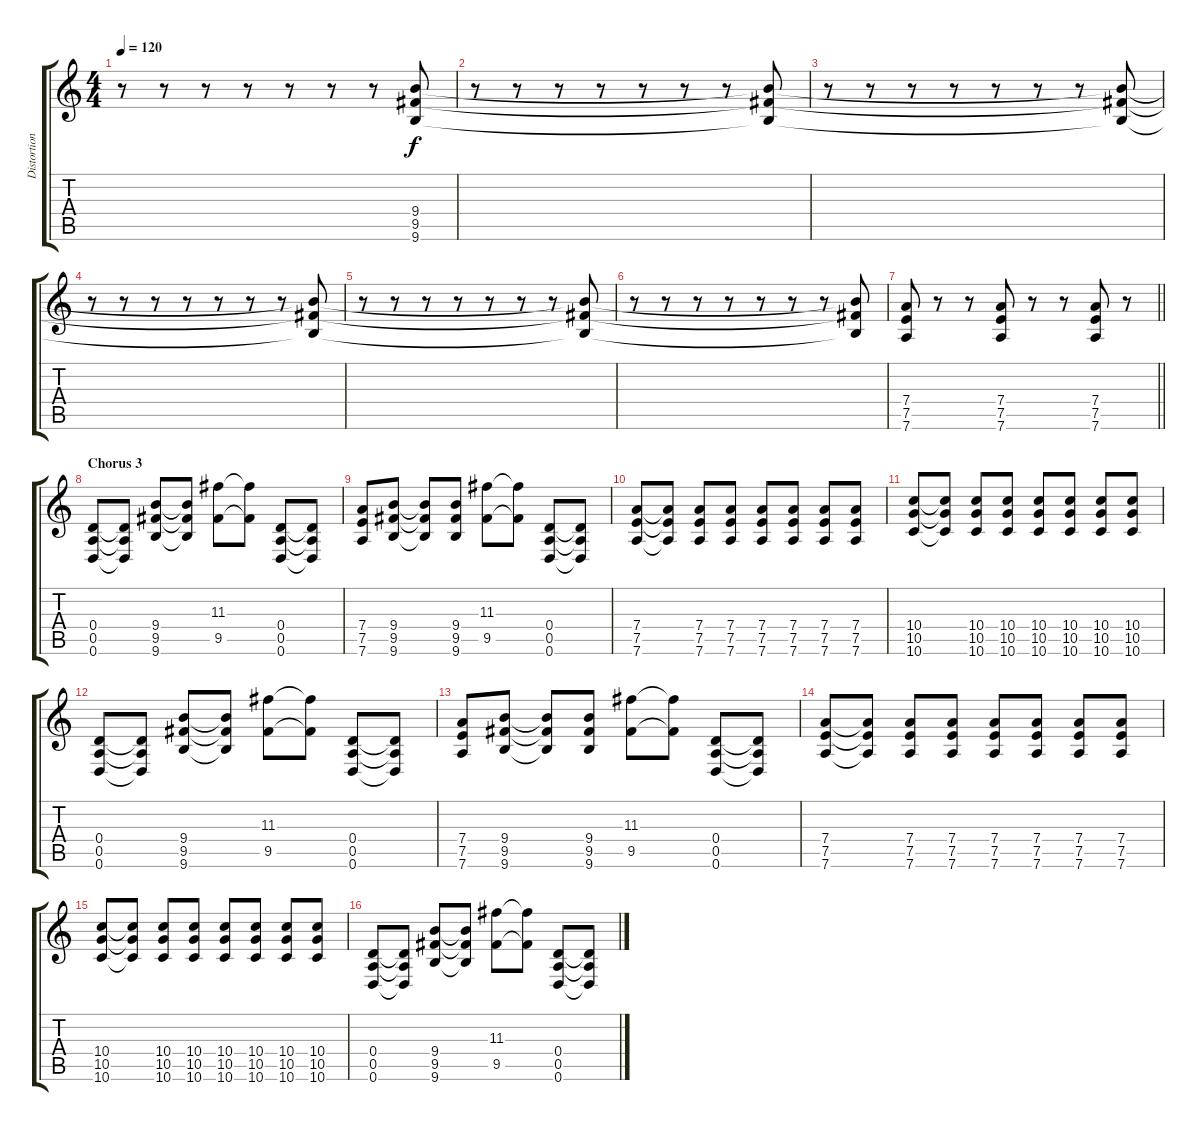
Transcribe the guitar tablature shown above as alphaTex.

\track ("Distortion" "Distortion") {instrument distortionguitar}
\staff {score tabs}
\tuning (E4 B3 G3 D3 A2 D2) {hide}
\ts (4 4)
\tempo 120
\clef g2
\ks c
r.8{dy f} r.8 r.8 r.8 r.8 r.8 r.8 (9.4{t} 9.5{t} 9.6{t}).8 |
r.8 r.8 r.8 r.8 r.8 r.8 r.8 (9.4{t} 9.5{t} 9.6{t}).8 |
r.8 r.8 r.8 r.8 r.8 r.8 r.8 (9.4{t} 9.5{t} 9.6{t}).8 |
r.8 r.8 r.8 r.8 r.8 r.8 r.8 (9.4{t} 9.5{t} 9.6{t}).8 |
r.8 r.8 r.8 r.8 r.8 r.8 r.8 (9.4{t} 9.5{t} 9.6{t}).8 |
r.8 r.8 r.8 r.8 r.8 r.8 r.8 (9.4{t} 9.5{t} 9.6{t}).8 |
\barLineRight lightlight
(7.4 7.5 7.6).8 r.8 r.8 (7.4 7.5 7.6).8 r.8 r.8 (7.4 7.5 7.6).8 r.8 |
\section ("" "Chorus 3")
(0.4 0.5 0.6).8 (0.4{t} 0.5{t} 0.6{t}).8 (9.4 9.5 9.6).8 (9.4{t} 9.5{t} 9.6{t}).8 (11.3 9.5).8 (11.3{t} 9.5{t}).8 (0.4 0.5 0.6).8 (0.4{t} 0.5{t} 0.6{t}).8 |
(7.4 7.5 7.6).8 (9.4 9.5 9.6).8 (9.4{t} 9.5{t} 9.6{t}).8 (9.4 9.5 9.6).8 (11.3 9.5).8 (11.3{t} 9.5{t}).8 (0.4 0.5 0.6).8 (0.4{t} 0.5{t} 0.6{t}).8 |
(7.4 7.5 7.6).8 (7.4{t} 7.5{t} 7.6{t}).8 (7.4 7.5 7.6).8 (7.4 7.5 7.6).8 (7.4 7.5 7.6).8 (7.4 7.5 7.6).8 (7.4 7.5 7.6).8 (7.4 7.5 7.6).8 |
(10.4 10.5 10.6).8 (10.4{t} 10.5{t} 10.6{t}).8 (10.4 10.5 10.6).8 (10.4 10.5 10.6).8 (10.4 10.5 10.6).8 (10.4 10.5 10.6).8 (10.4 10.5 10.6).8 (10.4 10.5 10.6).8 |
(0.4 0.5 0.6).8 (0.4{t} 0.5{t} 0.6{t}).8 (9.4 9.5 9.6).8 (9.4{t} 9.5{t} 9.6{t}).8 (11.3 9.5).8 (11.3{t} 9.5{t}).8 (0.4 0.5 0.6).8 (0.4{t} 0.5{t} 0.6{t}).8 |
(7.4 7.5 7.6).8 (9.4 9.5 9.6).8 (9.4{t} 9.5{t} 9.6{t}).8 (9.4 9.5 9.6).8 (11.3 9.5).8 (11.3{t} 9.5{t}).8 (0.4 0.5 0.6).8 (0.4{t} 0.5{t} 0.6{t}).8 |
(7.4 7.5 7.6).8 (7.4{t} 7.5{t} 7.6{t}).8 (7.4 7.5 7.6).8 (7.4 7.5 7.6).8 (7.4 7.5 7.6).8 (7.4 7.5 7.6).8 (7.4 7.5 7.6).8 (7.4 7.5 7.6).8 |
(10.4 10.5 10.6).8 (10.4{t} 10.5{t} 10.6{t}).8 (10.4 10.5 10.6).8 (10.4 10.5 10.6).8 (10.4 10.5 10.6).8 (10.4 10.5 10.6).8 (10.4 10.5 10.6).8 (10.4 10.5 10.6).8 |
(0.4 0.5 0.6).8 (0.4{t} 0.5{t} 0.6{t}).8 (9.4 9.5 9.6).8 (9.4{t} 9.5{t} 9.6{t}).8 (11.3 9.5).8 (11.3{t} 9.5{t}).8 (0.4 0.5 0.6).8 (0.4{t} 0.5{t} 0.6{t}).8
